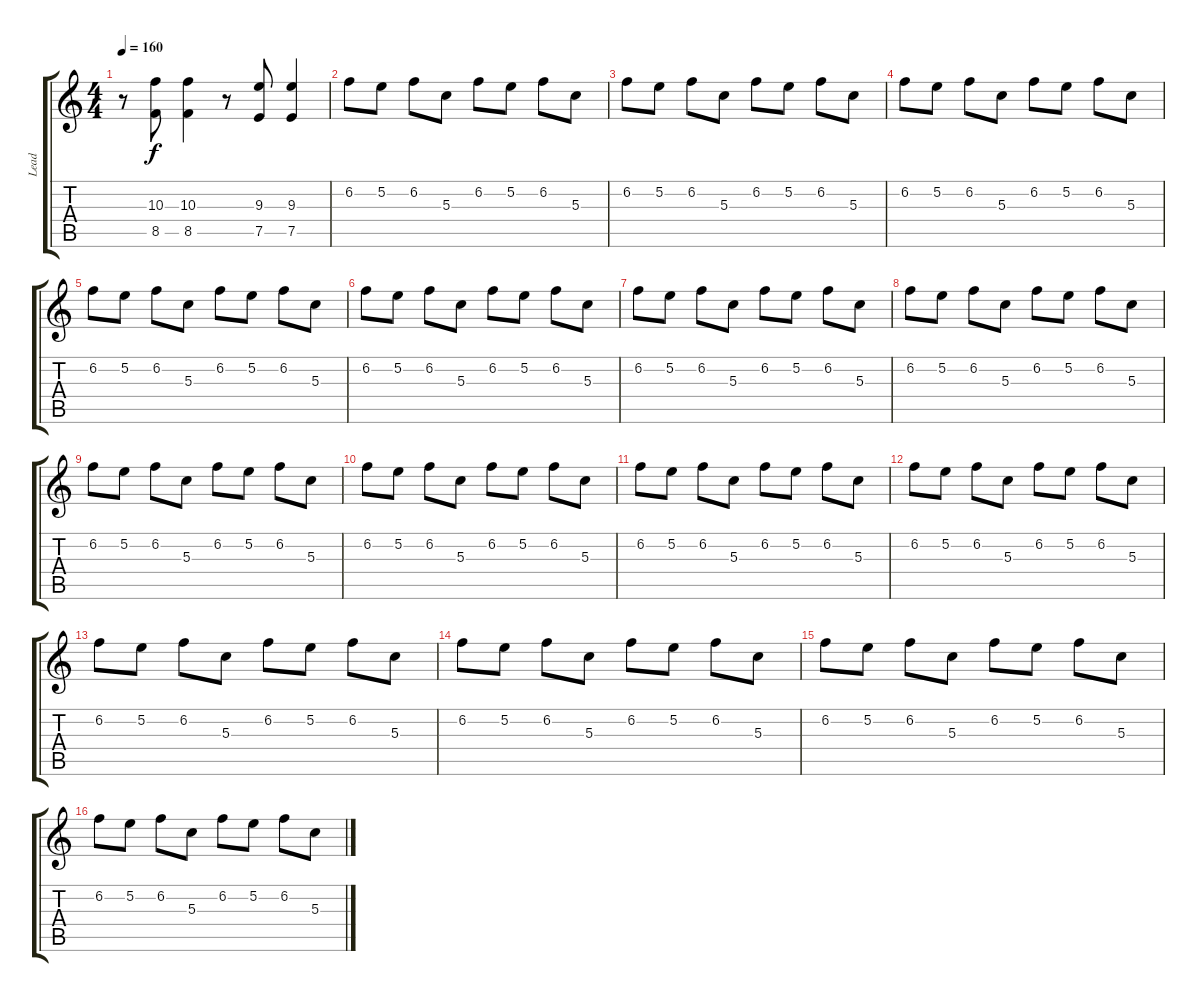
\track ("Lead" "Lead") {instrument overdrivenguitar}
\staff {score tabs}
\tuning (E4 B3 G3 D3 A2 D2) {hide}
\ts (4 4)
\tempo 160
\clef g2
\ks c
r.8{dy f} (10.3 8.5).8 (10.3 8.5).4 r.8 (9.3 7.5).8 (9.3 7.5).4 |
6.2.8 5.2.8 6.2.8 5.3.8 6.2.8 5.2.8 6.2.8 5.3.8 |
6.2.8 5.2.8 6.2.8 5.3.8 6.2.8 5.2.8 6.2.8 5.3.8 |
6.2.8 5.2.8 6.2.8 5.3.8 6.2.8 5.2.8 6.2.8 5.3.8 |
6.2.8 5.2.8 6.2.8 5.3.8 6.2.8 5.2.8 6.2.8 5.3.8 |
6.2.8 5.2.8 6.2.8 5.3.8 6.2.8 5.2.8 6.2.8 5.3.8 |
6.2.8 5.2.8 6.2.8 5.3.8 6.2.8 5.2.8 6.2.8 5.3.8 |
6.2.8 5.2.8 6.2.8 5.3.8 6.2.8 5.2.8 6.2.8 5.3.8 |
6.2.8 5.2.8 6.2.8 5.3.8 6.2.8 5.2.8 6.2.8 5.3.8 |
6.2.8 5.2.8 6.2.8 5.3.8 6.2.8 5.2.8 6.2.8 5.3.8 |
6.2.8 5.2.8 6.2.8 5.3.8 6.2.8 5.2.8 6.2.8 5.3.8 |
6.2.8 5.2.8 6.2.8 5.3.8 6.2.8 5.2.8 6.2.8 5.3.8 |
6.2.8 5.2.8 6.2.8 5.3.8 6.2.8 5.2.8 6.2.8 5.3.8 |
6.2.8 5.2.8 6.2.8 5.3.8 6.2.8 5.2.8 6.2.8 5.3.8 |
6.2.8 5.2.8 6.2.8 5.3.8 6.2.8 5.2.8 6.2.8 5.3.8 |
6.2.8 5.2.8 6.2.8 5.3.8 6.2.8 5.2.8 6.2.8 5.3.8
